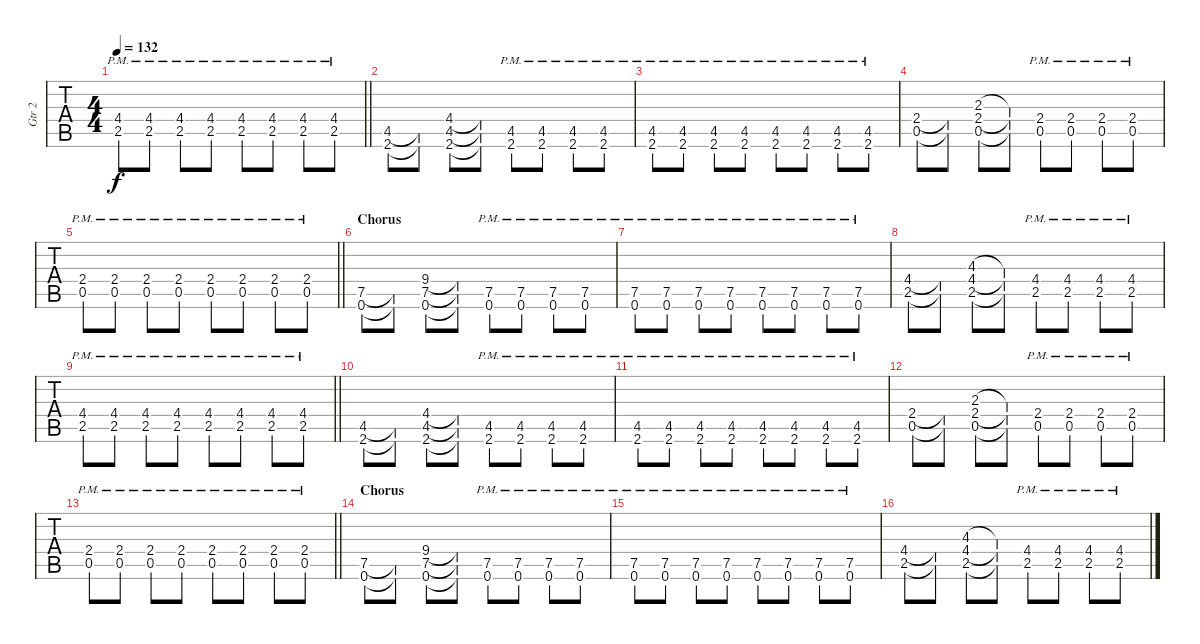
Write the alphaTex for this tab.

\track ("Gtr 2" "Gtr 2") {instrument overdrivenguitar}
\staff {tabs}
\tuning (E4 B3 G3 D3 A2 E2) {hide}
\ts (4 4)
\tempo 132
\clef g2
\barLineRight lightlight
\ks c
(4.4{pm} 2.5{pm}).8{dy f} (4.4{pm} 2.5{pm}).8 (4.4{pm} 2.5{pm}).8 (4.4{pm} 2.5{pm}).8 (4.4{pm} 2.5{pm}).8 (4.4{pm} 2.5{pm}).8 (4.4{pm} 2.5{pm}).8 (4.4{pm} 2.5{pm}).8 |
(4.5 2.6).8 (4.5{t} 2.6{t}).8 (4.4 4.5 2.6).8 (4.4{t} 4.5{t} 2.6{t}).8 (4.5{pm} 2.6{pm}).8 (4.5{pm} 2.6{pm}).8 (4.5{pm} 2.6{pm}).8 (4.5{pm} 2.6{pm}).8 |
(4.5{pm} 2.6{pm}).8 (4.5{pm} 2.6{pm}).8 (4.5{pm} 2.6{pm}).8 (4.5{pm} 2.6{pm}).8 (4.5{pm} 2.6{pm}).8 (4.5{pm} 2.6{pm}).8 (4.5{pm} 2.6{pm}).8 (4.5{pm} 2.6{pm}).8 |
(2.4 0.5).8 (2.4{t} 0.5{t}).8 (2.3 2.4 0.5).8 (2.3{t} 2.4{t} 0.5{t}).8 (2.4{pm} 0.5{pm}).8 (2.4{pm} 0.5{pm}).8 (2.4{pm} 0.5{pm}).8 (2.4{pm} 0.5{pm}).8 |
\barLineRight lightlight
(2.4{pm} 0.5{pm}).8 (2.4{pm} 0.5{pm}).8 (2.4{pm} 0.5{pm}).8 (2.4{pm} 0.5{pm}).8 (2.4{pm} 0.5{pm}).8 (2.4{pm} 0.5{pm}).8 (2.4{pm} 0.5{pm}).8 (2.4{pm} 0.5{pm}).8 |
\section ("" "Chorus")
(7.5 0.6).8 (7.5{t} 0.6{t}).8 (9.4 7.5 0.6).8 (9.4{t} 7.5{t} 0.6{t}).8 (7.5{pm} 0.6{pm}).8 (7.5{pm} 0.6{pm}).8 (7.5{pm} 0.6{pm}).8 (7.5{pm} 0.6{pm}).8 |
(7.5{pm} 0.6{pm}).8 (7.5{pm} 0.6{pm}).8 (7.5{pm} 0.6{pm}).8 (7.5{pm} 0.6{pm}).8 (7.5{pm} 0.6{pm}).8 (7.5{pm} 0.6{pm}).8 (7.5{pm} 0.6{pm}).8 (7.5{pm} 0.6{pm}).8 |
(4.4 2.5).8 (4.4{t} 2.5{t}).8 (4.3 4.4 2.5).8 (4.3{t} 4.4{t} 2.5{t}).8 (4.4{pm} 2.5{pm}).8 (4.4{pm} 2.5{pm}).8 (4.4{pm} 2.5{pm}).8 (4.4{pm} 2.5{pm}).8 |
\barLineRight lightlight
(4.4{pm} 2.5{pm}).8 (4.4{pm} 2.5{pm}).8 (4.4{pm} 2.5{pm}).8 (4.4{pm} 2.5{pm}).8 (4.4{pm} 2.5{pm}).8 (4.4{pm} 2.5{pm}).8 (4.4{pm} 2.5{pm}).8 (4.4{pm} 2.5{pm}).8 |
(4.5 2.6).8 (4.5{t} 2.6{t}).8 (4.4 4.5 2.6).8 (4.4{t} 4.5{t} 2.6{t}).8 (4.5{pm} 2.6{pm}).8 (4.5{pm} 2.6{pm}).8 (4.5{pm} 2.6{pm}).8 (4.5{pm} 2.6{pm}).8 |
(4.5{pm} 2.6{pm}).8 (4.5{pm} 2.6{pm}).8 (4.5{pm} 2.6{pm}).8 (4.5{pm} 2.6{pm}).8 (4.5{pm} 2.6{pm}).8 (4.5{pm} 2.6{pm}).8 (4.5{pm} 2.6{pm}).8 (4.5{pm} 2.6{pm}).8 |
(2.4 0.5).8 (2.4{t} 0.5{t}).8 (2.3 2.4 0.5).8 (2.3{t} 2.4{t} 0.5{t}).8 (2.4{pm} 0.5{pm}).8 (2.4{pm} 0.5{pm}).8 (2.4{pm} 0.5{pm}).8 (2.4{pm} 0.5{pm}).8 |
\barLineRight lightlight
(2.4{pm} 0.5{pm}).8 (2.4{pm} 0.5{pm}).8 (2.4{pm} 0.5{pm}).8 (2.4{pm} 0.5{pm}).8 (2.4{pm} 0.5{pm}).8 (2.4{pm} 0.5{pm}).8 (2.4{pm} 0.5{pm}).8 (2.4{pm} 0.5{pm}).8 |
\section ("" "Chorus")
(7.5 0.6).8 (7.5{t} 0.6{t}).8 (9.4 7.5 0.6).8 (9.4{t} 7.5{t} 0.6{t}).8 (7.5{pm} 0.6{pm}).8 (7.5{pm} 0.6{pm}).8 (7.5{pm} 0.6{pm}).8 (7.5{pm} 0.6{pm}).8 |
(7.5{pm} 0.6{pm}).8 (7.5{pm} 0.6{pm}).8 (7.5{pm} 0.6{pm}).8 (7.5{pm} 0.6{pm}).8 (7.5{pm} 0.6{pm}).8 (7.5{pm} 0.6{pm}).8 (7.5{pm} 0.6{pm}).8 (7.5{pm} 0.6{pm}).8 |
(4.4 2.5).8 (4.4{t} 2.5{t}).8 (4.3 4.4 2.5).8 (4.3{t} 4.4{t} 2.5{t}).8 (4.4{pm} 2.5{pm}).8 (4.4{pm} 2.5{pm}).8 (4.4{pm} 2.5{pm}).8 (4.4{pm} 2.5{pm}).8
